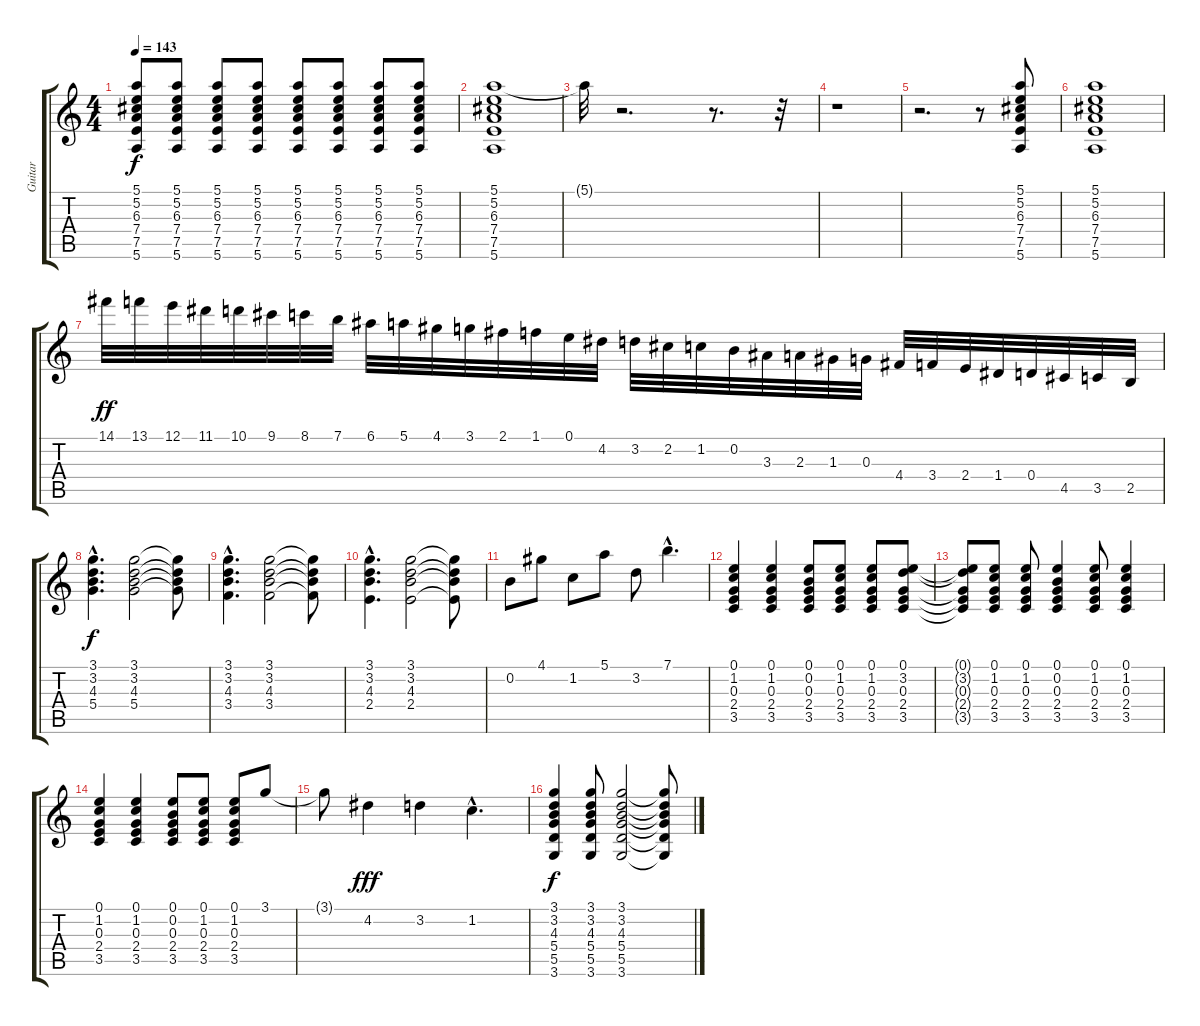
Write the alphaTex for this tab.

\track ("Guitar" "Guitar") {instrument distortionguitar}
\staff {score tabs}
\tuning (E4 B3 G3 D3 A2 E2) {hide}
\ts (4 4)
\tempo 143
\clef g2
\ks c
(5.1{t} 5.2{t} 6.3{t} 7.4{t} 7.5{t} 5.6{t}).8{dy f} (5.1 5.2 6.3 7.4 7.5 5.6).8 (5.1 5.2 6.3 7.4 7.5 5.6).8 (5.1 5.2 6.3 7.4 7.5 5.6).8 (5.1 5.2 6.3 7.4 7.5 5.6).8 (5.1 5.2 6.3 7.4 7.5 5.6).8 (5.1 5.2 6.3 7.4 7.5 5.6).8 (5.1 5.2 6.3 7.4 7.5 5.6).8 |
(5.1 5.2 6.3 7.4 7.5 5.6).1 |
5.1{t}.32 r.2{d} r.8{d} r.32 |
r.1 |
r.2{d} r.8 (5.1 5.2 6.3 7.4 7.5 5.6).8 |
(5.1 5.2 6.3 7.4 7.5 5.6).1 |
14.1.32{dy ff} 13.1.32 12.1.32 11.1.32 10.1.32 9.1.32 8.1.32 7.1.32 6.1.32 5.1.32 4.1.32 3.1.32 2.1.32 1.1.32 0.1.32 4.2.32 3.2.32 2.2.32 1.2.32 0.2.32 3.3.32 2.3.32 1.3.32 0.3.32 4.4.32 3.4.32 2.4.32 1.4.32 0.4.32 4.5.32 3.5.32 2.5.32 |
(3.1{hac} 3.2{hac} 4.3{hac} 5.4{hac}).4{d dy f} (3.1 3.2 4.3 5.4).2 (3.1{t} 3.2{t} 4.3{t} 5.4{t}).8 |
(3.1{hac} 3.2{hac} 4.3{hac} 3.4{hac}).4{d volume 11} (3.1 3.2 4.3 3.4).2{volume 11} (3.1{t} 3.2{t} 4.3{t} 3.4{t}).8 |
(3.1{hac} 3.2{hac} 4.3{hac} 2.4{hac}).4{d} (3.1 3.2 4.3 2.4).2 (3.1{t} 3.2{t} 4.3{t} 2.4{t}).8 |
0.2.8 4.1.8 1.2.8 5.1.8 3.2.8 7.1{hac}.4{d} |
(0.1 1.2 0.3 2.4 3.5).4 (0.1 1.2 0.3 2.4 3.5).4 (0.1 0.2 0.3 2.4 3.5).8 (0.1 1.2 0.3 2.4 3.5).8 (0.1 1.2 0.3 2.4 3.5).8 (0.1 3.2 0.3 2.4 3.5).8 |
(0.1{t} 3.2{t} 0.3{t} 2.4{t} 3.5{t}).8 (0.1 1.2 0.3 2.4 3.5).8 (0.1 1.2 0.3 2.4 3.5).8 (0.1 0.2 0.3 2.4 3.5).4 (0.1 1.2 0.3 2.4 3.5).8 (0.1 1.2 0.3 2.4 3.5).4 |
(0.1 1.2 0.3 2.4 3.5).4 (0.1 1.2 0.3 2.4 3.5).4 (0.1 0.2 0.3 2.4 3.5).8 (0.1 1.2 0.3 2.4 3.5).8 (0.1 1.2 0.3 2.4 3.5).8 3.1.8 |
3.1{t}.8 4.2.4{dy fff} 3.2.4 1.2{hac}.4{d} |
(3.1 3.2 4.3 5.4 5.5 3.6).4{dy f} (3.1 3.2 4.3 5.4 5.5 3.6).8 (3.1 3.2 4.3 5.4 5.5 3.6).2 (3.1{t} 3.2{t} 4.3{t} 5.4{t} 5.5{t} 3.6{t}).8
